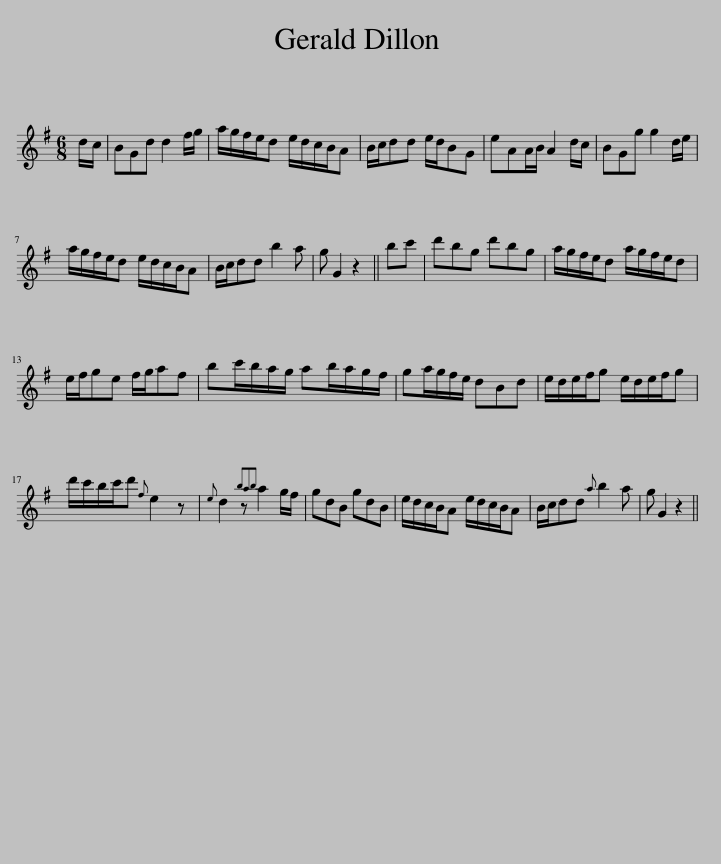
X:1
L:1/8
M:6/8
I:linebreak $
K:G
V:1 treble
V:1
 d/c/ | BGd d2 f/g/ | a/g/f/e/d e/d/c/B/A | B/c/dd e/d/BG | eAA/B/ A2 d/c/ | %5
 BGg g2 d/e/ |$ a/g/f/e/d e/d/c/B/A | B/c/dd b2 a | g G2 z2 || bc' | %10
 d'bg d'bg | a/g/f/e/d a/g/f/e/d |$ e/f/ge f/g/af | bc'/b/a/g/ ab/a/g/f/ | ga/g/f/e/ dBd | %15
 e/d/e/f/g e/d/e/f/g |$ d'/c'/b/c'/d'{f} e2 z |{e} d2 z{bab} a2 g/f/ | gdB gdB | e/d/c/B/A e/d/c/B/A | %20
 B/c/dd{a} b2 a | g G2 z2 || %22
